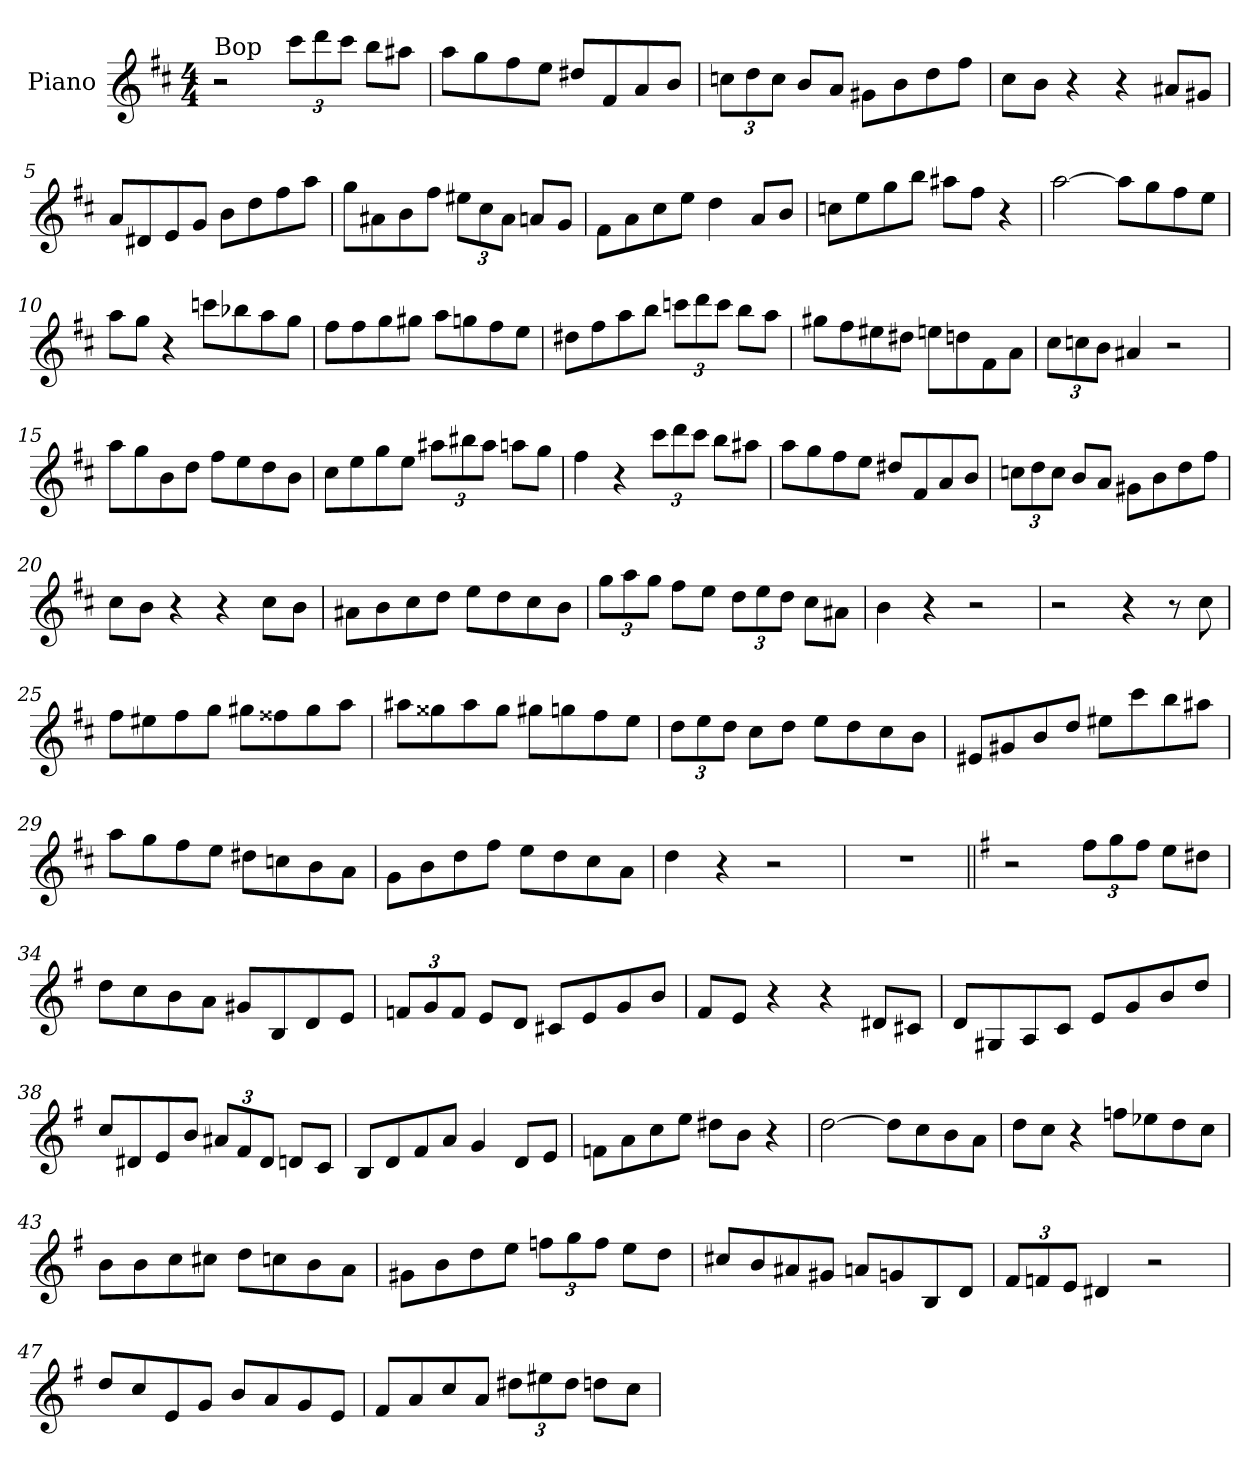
**kern
*part1
*staff1
*I"Piano
*I'Pno.
*clefG2
*k[f#c#]
*M4/4
=1
!LO:TX:a:t=Bop
2r
*Xbrackettup
12ccc#\L
12ddd\
12ccc#\J
8bb\L
8aa#X\J
=2
8aa\L
8gg\
8ff#\
8ee\J
8dd#X/L
8f#/
8a/
8b/J
=3
12ccn\L
12dd\
12cc\J
8b/L
8a/J
8g#X\L
8b\
8dd\
8ff#\J
=4
8cc#\L
8b\J
4r
4r
8a#X/L
8g#X/J
!!LO:LB:g=z
=5
8a/L
8d#X/
8e/
8g/J
8b\L
8dd\
8ff#\
8aa\J
=6
8gg\L
8a#X\
8b\
8ff#\J
12ee#X\L
12cc#\
12a#\J
8an/L
8g/J
=7
8f#\L
8a\
8cc#\
8ee\J
4dd\
8a/L
8b/J
=8
8ccn\L
8ee\
8gg\
8bb\J
8aa#X\L
8ff#\J
4r
!!LO:LB:g=z
=9
[2aa\
8aa\L]
8gg\
8ff#\
8ee\J
=10
8aa\L
8gg\J
4r
8cccn\L
8bb-X\
8aa\
8gg\J
=11
8ff#\L
8ff#\
8gg\
8gg#X\J
8aa\L
8ggn\
8ff#\
8ee\J
=12
8dd#X\L
8ff#\
8aa\
8bb\J
12cccn\L
12ddd\
12ccc\J
8bb\L
8aa\J
!!LO:LB:g=z
=13
8gg#X\L
8ff#\
8ee#X\
8dd#X\J
8een\L
8ddn\
8f#\
8a\J
=14
12cc#\L
12ccn\
12b\J
4a#X/
2r
=15
8aa\L
8gg\
8b\
8dd\J
8ff#\L
8ee\
8dd\
8b\J
=16
8cc#\L
8ee\
8gg\
8ee\J
12aa#X\L
12bb#X\
12aa#\J
8aan\L
8gg\J
!!LO:LB:g=z
=17
4ff#\
4r
12ccc#\L
12ddd\
12ccc#\J
8bb\L
8aa#X\J
=18
8aa\L
8gg\
8ff#\
8ee\J
8dd#X/L
8f#/
8a/
8b/J
=19
12ccn\L
12dd\
12cc\J
8b/L
8a/J
8g#X\L
8b\
8dd\
8ff#\J
=20
8cc#\L
8b\J
4r
4r
8cc#\L
8b\J
!!LO:LB:g=z
=21
8a#X\L
8b\
8cc#\
8dd\J
8ee\L
8dd\
8cc#\
8b\J
=22
12gg\L
12aa\
12gg\J
8ff#\L
8ee\J
12dd\L
12ee\
12dd\J
8cc#\L
8a#X\J
=23
4b\
4r
2r
=24
2r
4r
8r
8cc#\
!!LO:LB:g=z
=25
8ff#\L
8ee#X\
8ff#\
8gg\J
8gg#X\L
8ff##X\
8gg#\
8aa\J
=26
8aa#X\L
8gg##X\
8aa#\
8gg##\J
8gg#X\L
8ggn\
8ff#\
8ee\J
=27
12dd\L
12ee\
12dd\J
8cc#\L
8dd\J
8ee\L
8dd\
8cc#\
8b\J
=28
8e#X/L
8g#X/
8b/
8dd/J
8ee#X\L
8ccc#\
8bb\
8aa#X\J
!!LO:LB:g=z
=29
8aa\L
8gg\
8ff#\
8ee\J
8dd#X\L
8ccn\
8b\
8a\J
=30
8g\L
8b\
8dd\
8ff#\J
8ee\L
8dd\
8cc#\
8a\J
=31
4dd\
4r
2r
=32
1r
!!LO:LB:g=z
=33||
*k[f#]
2r
12ff#\L
12gg\
12ff#\J
8ee\L
8dd#X\J
=34
8dd\L
8cc\
8b\
8a\J
8g#X/L
8B/
8d/
8e/J
=35
12fn/L
12g/
12f/J
8e/L
8d/J
8c#X/L
8e/
8g/
8b/J
=36
8f#/L
8e/J
4r
4r
8d#X/L
8c#X/J
!!LO:LB:g=z
=37
8d/L
8G#X/
8A/
8c/J
8e/L
8g/
8b/
8dd/J
=38
8cc/L
8d#X/
8e/
8b/J
12a#X/L
12f#/
12d#/J
8dn/L
8c/J
=39
8B/L
8d/
8f#/
8a/J
4g/
8d/L
8e/J
=40
8fn\L
8a\
8cc\
8ee\J
8dd#X\L
8b\J
4r
!!LO:PB:g=z
=41
[2dd\
8dd\L]
8cc\
8b\
8a\J
=42
8dd\L
8cc\J
4r
8ffn\L
8ee-X\
8dd\
8cc\J
=43
8b\L
8b\
8cc\
8cc#X\J
8dd\L
8ccn\
8b\
8a\J
=44
8g#X\L
8b\
8dd\
8ee\J
12ffn\L
12gg\
12ff\J
8ee\L
8dd\J
!!LO:LB:g=z
=45
8cc#X/L
8b/
8a#X/
8g#X/J
8an/L
8gn/
8B/
8d/J
=46
12f#/L
12fn/
12e/J
4d#X/
2r
=47
8dd/L
8cc/
8e/
8g/J
8b/L
8a/
8g/
8e/J
=48
8f#/L
8a/
8cc/
8a/J
12dd#X\L
12ee#X\
12dd#\J
8ddn\L
8cc\J
=
*-
